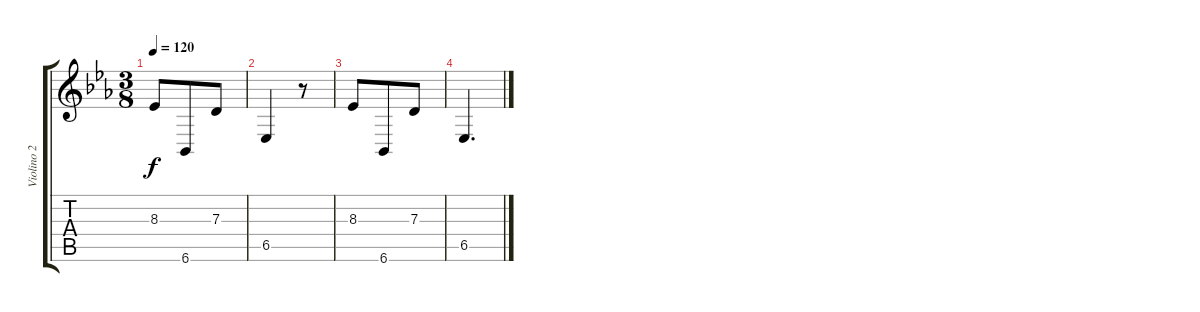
\track ("Violino 2" "Violino 2") {instrument violin}
\staff {score tabs}
\tuning (E4 B3 G3 D3 A2 E2) {hide}
\ts (3 8)
\tempo 120
\clef g2
\ks eb
8.3.8{dy f} 6.6.8 7.3.8 |
6.5.4 r.8 |
8.3.8 6.6.8 7.3.8 |
6.5.4{d}
